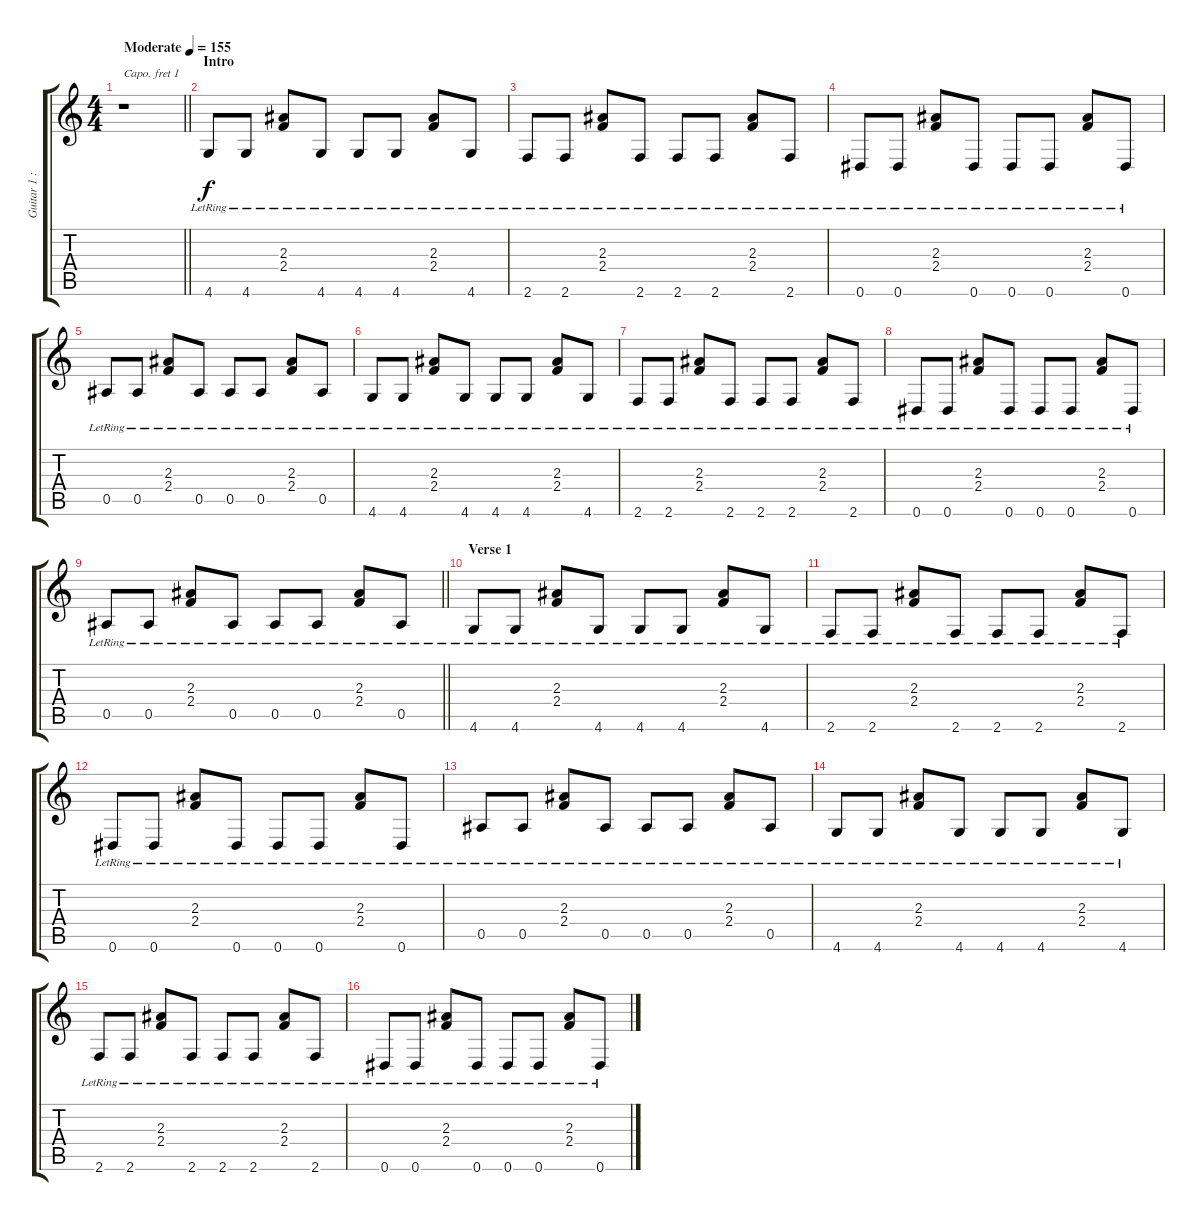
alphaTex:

\track ("Guitar 1 : Jim Adkins" "Guitar 1 :") {instrument electricguitarjazz}
\staff {score tabs}
\capo 1
\tuning (E4 B3 G3 D3 A2 D2) {hide}
\ts (4 4)
\tempo (155 "Moderate")
\clef g2
\barLineRight lightlight
\ks c
r.1{dy f instrument electricguitarjazz} |
\section ("" "Intro")
4.6{lr}.8 4.6{lr}.8 (2.3{lr} 2.4{lr}).8 4.6{lr}.8 4.6{lr}.8 4.6{lr}.8 (2.3{lr} 2.4{lr}).8 4.6{lr}.8 |
2.6{lr}.8 2.6{lr}.8 (2.3{lr} 2.4{lr}).8 2.6{lr}.8 2.6{lr}.8 2.6{lr}.8 (2.3{lr} 2.4{lr}).8 2.6{lr}.8 |
0.6{lr}.8 0.6{lr}.8 (2.3{lr} 2.4{lr}).8 0.6{lr}.8 0.6{lr}.8 0.6{lr}.8 (2.3{lr} 2.4{lr}).8 0.6{lr}.8 |
0.5{lr}.8 0.5{lr}.8 (2.3{lr} 2.4{lr}).8 0.5{lr}.8 0.5{lr}.8 0.5{lr}.8 (2.3{lr} 2.4{lr}).8 0.5{lr}.8 |
4.6{lr}.8 4.6{lr}.8 (2.3{lr} 2.4{lr}).8 4.6{lr}.8 4.6{lr}.8 4.6{lr}.8 (2.3{lr} 2.4{lr}).8 4.6{lr}.8 |
2.6{lr}.8 2.6{lr}.8 (2.3{lr} 2.4{lr}).8 2.6{lr}.8 2.6{lr}.8 2.6{lr}.8 (2.3{lr} 2.4{lr}).8 2.6{lr}.8 |
0.6{lr}.8 0.6{lr}.8 (2.3{lr} 2.4{lr}).8 0.6{lr}.8 0.6{lr}.8 0.6{lr}.8 (2.3{lr} 2.4{lr}).8 0.6{lr}.8 |
\barLineRight lightlight
0.5{lr}.8 0.5{lr}.8 (2.3{lr} 2.4{lr}).8 0.5{lr}.8 0.5{lr}.8 0.5{lr}.8 (2.3{lr} 2.4{lr}).8 0.5{lr}.8 |
\section ("" "Verse 1")
4.6{lr}.8 4.6{lr}.8 (2.3{lr} 2.4{lr}).8 4.6{lr}.8 4.6{lr}.8 4.6{lr}.8 (2.3{lr} 2.4{lr}).8 4.6{lr}.8 |
2.6{lr}.8 2.6{lr}.8 (2.3{lr} 2.4{lr}).8 2.6{lr}.8 2.6{lr}.8 2.6{lr}.8 (2.3{lr} 2.4{lr}).8 2.6{lr}.8 |
0.6{lr}.8 0.6{lr}.8 (2.3{lr} 2.4{lr}).8 0.6{lr}.8 0.6{lr}.8 0.6{lr}.8 (2.3{lr} 2.4{lr}).8 0.6{lr}.8 |
0.5{lr}.8 0.5{lr}.8 (2.3{lr} 2.4{lr}).8 0.5{lr}.8 0.5{lr}.8 0.5{lr}.8 (2.3{lr} 2.4{lr}).8 0.5{lr}.8 |
4.6{lr}.8 4.6{lr}.8 (2.3{lr} 2.4{lr}).8 4.6{lr}.8 4.6{lr}.8 4.6{lr}.8 (2.3{lr} 2.4{lr}).8 4.6{lr}.8 |
2.6{lr}.8 2.6{lr}.8 (2.3{lr} 2.4{lr}).8 2.6{lr}.8 2.6{lr}.8 2.6{lr}.8 (2.3{lr} 2.4{lr}).8 2.6{lr}.8 |
0.6{lr}.8 0.6{lr}.8 (2.3{lr} 2.4{lr}).8 0.6{lr}.8 0.6{lr}.8 0.6{lr}.8 (2.3{lr} 2.4{lr}).8 0.6{lr}.8
